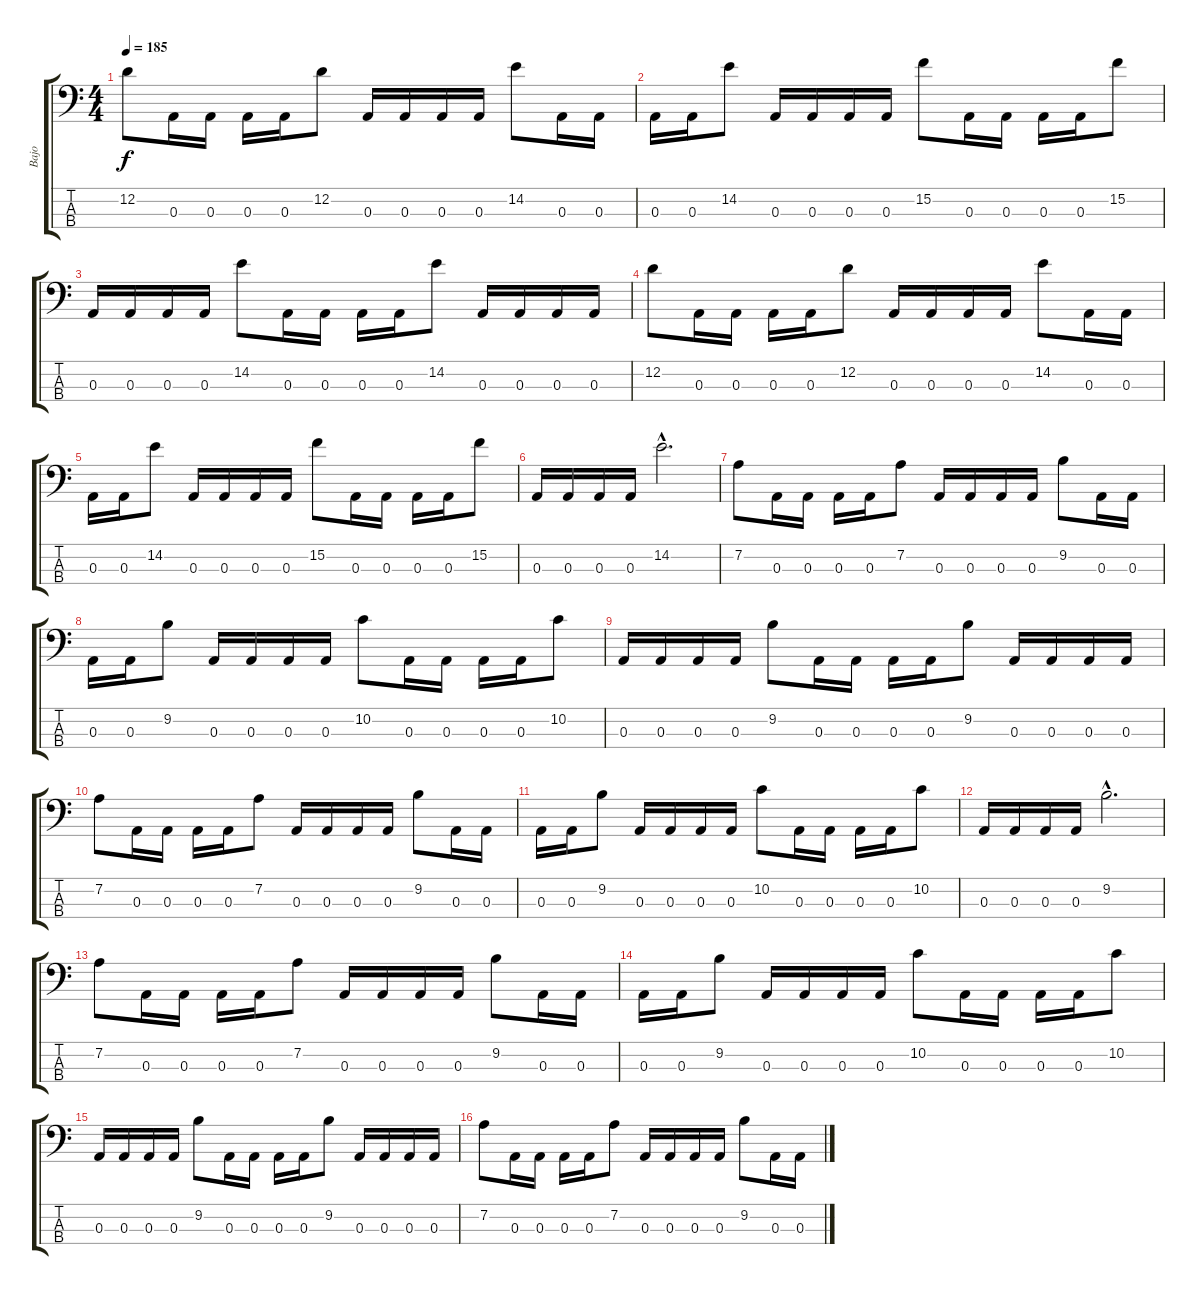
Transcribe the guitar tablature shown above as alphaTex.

\track ("Bajo" "Bajo") {instrument electricbasspick}
\staff {score tabs}
\tuning (G2 D2 A1 E1) {hide}
\ts (4 4)
\tempo 185
\clef f4
\ks c
12.2.8{dy f} 0.3.16 0.3.16 0.3.16 0.3.16 12.2.8 0.3.16 0.3.16 0.3.16 0.3.16 14.2.8 0.3.16 0.3.16 |
0.3.16 0.3.16 14.2.8 0.3.16 0.3.16 0.3.16 0.3.16 15.2.8 0.3.16 0.3.16 0.3.16 0.3.16 15.2.8 |
0.3.16 0.3.16 0.3.16 0.3.16 14.2.8 0.3.16 0.3.16 0.3.16 0.3.16 14.2.8 0.3.16 0.3.16 0.3.16 0.3.16 |
12.2.8 0.3.16 0.3.16 0.3.16 0.3.16 12.2.8 0.3.16 0.3.16 0.3.16 0.3.16 14.2.8 0.3.16 0.3.16 |
0.3.16 0.3.16 14.2.8 0.3.16 0.3.16 0.3.16 0.3.16 15.2.8 0.3.16 0.3.16 0.3.16 0.3.16 15.2.8 |
0.3.16 0.3.16 0.3.16 0.3.16 14.2{hac}.2{d} |
7.2.8 0.3.16 0.3.16 0.3.16 0.3.16 7.2.8 0.3.16 0.3.16 0.3.16 0.3.16 9.2.8 0.3.16 0.3.16 |
0.3.16 0.3.16 9.2.8 0.3.16 0.3.16 0.3.16 0.3.16 10.2.8 0.3.16 0.3.16 0.3.16 0.3.16 10.2.8 |
0.3.16 0.3.16 0.3.16 0.3.16 9.2.8 0.3.16 0.3.16 0.3.16 0.3.16 9.2.8 0.3.16 0.3.16 0.3.16 0.3.16 |
7.2.8 0.3.16 0.3.16 0.3.16 0.3.16 7.2.8 0.3.16 0.3.16 0.3.16 0.3.16 9.2.8 0.3.16 0.3.16 |
0.3.16 0.3.16 9.2.8 0.3.16 0.3.16 0.3.16 0.3.16 10.2.8 0.3.16 0.3.16 0.3.16 0.3.16 10.2.8 |
0.3.16 0.3.16 0.3.16 0.3.16 9.2{hac}.2{d} |
7.2.8 0.3.16 0.3.16 0.3.16 0.3.16 7.2.8 0.3.16 0.3.16 0.3.16 0.3.16 9.2.8 0.3.16 0.3.16 |
0.3.16 0.3.16 9.2.8 0.3.16 0.3.16 0.3.16 0.3.16 10.2.8 0.3.16 0.3.16 0.3.16 0.3.16 10.2.8 |
0.3.16 0.3.16 0.3.16 0.3.16 9.2.8 0.3.16 0.3.16 0.3.16 0.3.16 9.2.8 0.3.16 0.3.16 0.3.16 0.3.16 |
7.2.8 0.3.16 0.3.16 0.3.16 0.3.16 7.2.8 0.3.16 0.3.16 0.3.16 0.3.16 9.2.8 0.3.16 0.3.16
